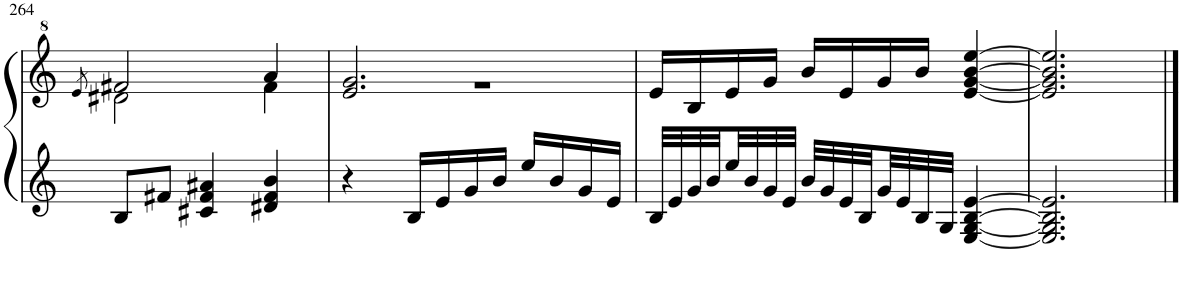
**kern	**kern
*part1	*part1
*staff2	*staff1
*I"Piano	*
*I'Pno.	*
!!LO:PB:g=z
*clefG2	*clefG^2
*Trd-7c-12	*Trd-7c-12
*k[]	*k[]
*M3/4	*M3/4
=264	=264
.	8qee/
*	*^
8B/L	2ff#X/	2dd#X\
8f#X/J	.	.
4c#X/ 4f#/ 4a#X/	.	.
4d#X/ 4f#/ 4b/	4aa/	4ff#\
=265	=265	=265
4r	2.ee/ 2.gg/	2.r
16B/LL	.	.
16e/	.	.
16g/	.	.
16b/JJ	.	.
16ee/LL	.	.
16b/	.	.
16g/	.	.
16e/JJ	.	.
*	*v	*v
=266	=266
32B/LLL	16ee/LL
32e/	.
32g/	16b/
32b/	.
32ee/	16ee/
32b/	.
32g/	16gg/JJ
32e/JJJ	.
32b/LLL	16bb/LL
32g/	.
32e/	16ee/
32B/	.
32g/	16gg/
32e/	.
32B/	16bb/JJ
32G/JJJ	.
[4E/ [4G/ [4B/ [4e/	[4ee/ [4gg/ [4bb/ [4eee/
=267	=267
2.E/] 2.G/] 2.B/] 2.e/]	2.ee/] 2.gg/] 2.bb/] 2.eee/]
==	==
*-	*-
